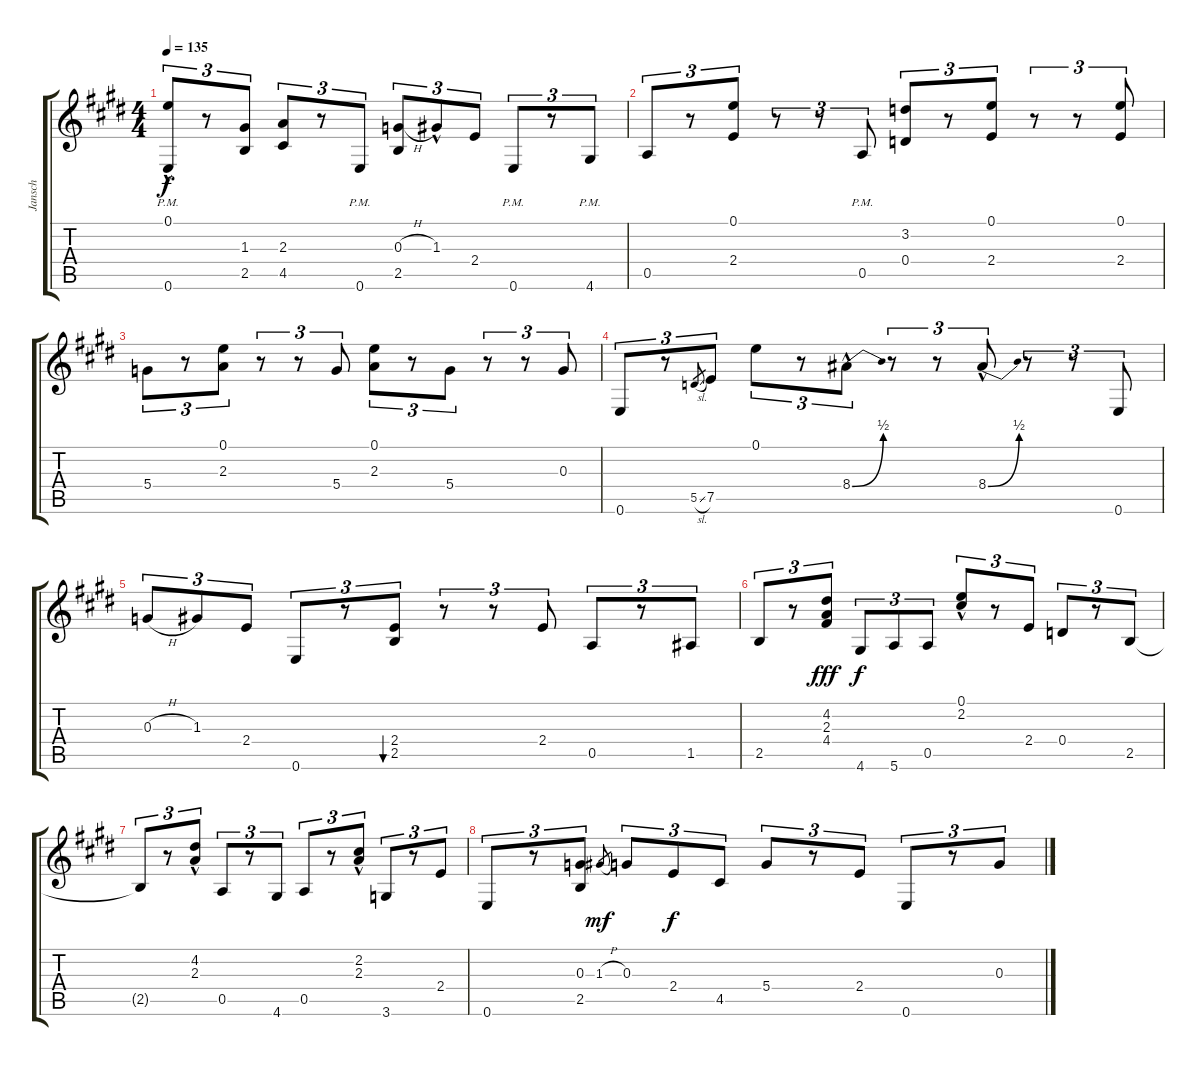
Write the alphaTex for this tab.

\track ("Jansch" "Jansch") {instrument acousticguitarnylon}
\staff {score tabs}
\tuning (E4 B3 G3 D3 A2 E2) {hide}
\ts (4 4)
\tempo 135
\clef g2
\ks e
(0.1{hac t} 0.6{pm}).8{tu (3 2) dy f} r.8{tu (3 2)} (1.3 2.5).8{tu (3 2)} (2.3 4.5).8{tu (3 2)} r.8{tu (3 2)} 0.6{pm}.8{tu (3 2)} (0.3{h} 2.5).8{tu (3 2)} 1.3{hac}.8{tu (3 2)} 2.4.8{tu (3 2)} 0.6{pm}.8{tu (3 2)} r.8{tu (3 2)} 4.6{pm}.8{tu (3 2)} |
0.5.8{tu (3 2)} r.8{tu (3 2)} (0.1 2.4).8{tu (3 2)} r.8{tu (3 2)} r.8{tu (3 2)} 0.5{pm}.8{tu (3 2)} (3.2 0.4).8{tu (3 2)} r.8{tu (3 2)} (0.1 2.4).8{tu (3 2)} r.8{tu (3 2)} r.8{tu (3 2)} (0.1 2.4).8{tu (3 2)} |
5.4.8{tu (3 2)} r.8{tu (3 2)} (0.1 2.3).8{tu (3 2)} r.8{tu (3 2)} r.8{tu (3 2)} 5.4.8{tu (3 2)} (0.1 2.3).8{tu (3 2)} r.8{tu (3 2)} 5.4.8{tu (3 2)} r.8{tu (3 2)} r.8{tu (3 2)} 0.3.8{tu (3 2)} |
0.6.8{tu (3 2)} r.8{tu (3 2)} 5.5{sl}.8{gr} 7.5.8{tu (3 2)} 0.1.8{tu (3 2)} r.8{tu (3 2)} 8.4{be (bend 0 0 60 2) hac}.8{tu (3 2)} r.8{tu (3 2)} r.8{tu (3 2)} 8.4{be (bend 0 0 60 2) hac}.8{tu (3 2)} r.8{tu (3 2)} r.8{tu (3 2)} 0.6.8{tu (3 2)} |
0.3{h}.8{tu (3 2)} 1.3.8{tu (3 2)} 2.4.8{tu (3 2)} 0.6.8{tu (3 2)} r.8{tu (3 2)} (2.4 2.5).8{tu (3 2) bu 480} r.8{tu (3 2)} r.8{tu (3 2)} 2.4.8{tu (3 2)} 0.5.8{tu (3 2)} r.8{tu (3 2)} 1.5.8{tu (3 2)} |
2.5.8{tu (3 2)} r.8{tu (3 2)} (4.2 2.3 4.4).8{tu (3 2) dy fff} 4.6.8{tu (3 2) dy f} 5.6.8{tu (3 2)} 0.5.8{tu (3 2)} (0.1{hac} 2.2{hac}).8{tu (3 2)} r.8{tu (3 2)} 2.4.8{tu (3 2)} 0.4.8{tu (3 2)} r.8{tu (3 2)} 2.5.8{tu (3 2)} |
2.5{t}.8{tu (3 2)} r.8{tu (3 2)} (4.2{hac} 2.3).8{tu (3 2)} 0.5.8{tu (3 2)} r.8{tu (3 2)} 4.6.8{tu (3 2)} 0.5.8{tu (3 2)} r.8{tu (3 2)} (2.2{hac} 2.3).8{tu (3 2)} 3.6.8{tu (3 2)} r.8{tu (3 2)} 2.4.8{tu (3 2)} |
0.6.8{tu (3 2)} r.8{tu (3 2)} (0.3 2.5).8{tu (3 2)} 1.3{h}.8{gr dy mf} 0.3.8{tu (3 2)} 2.4.8{tu (3 2) dy f} 4.5.8{tu (3 2)} 5.4.8{tu (3 2)} r.8{tu (3 2)} 2.4.8{tu (3 2)} 0.6.8{tu (3 2)} r.8{tu (3 2)} 0.3{h}.8{tu (3 2)}
